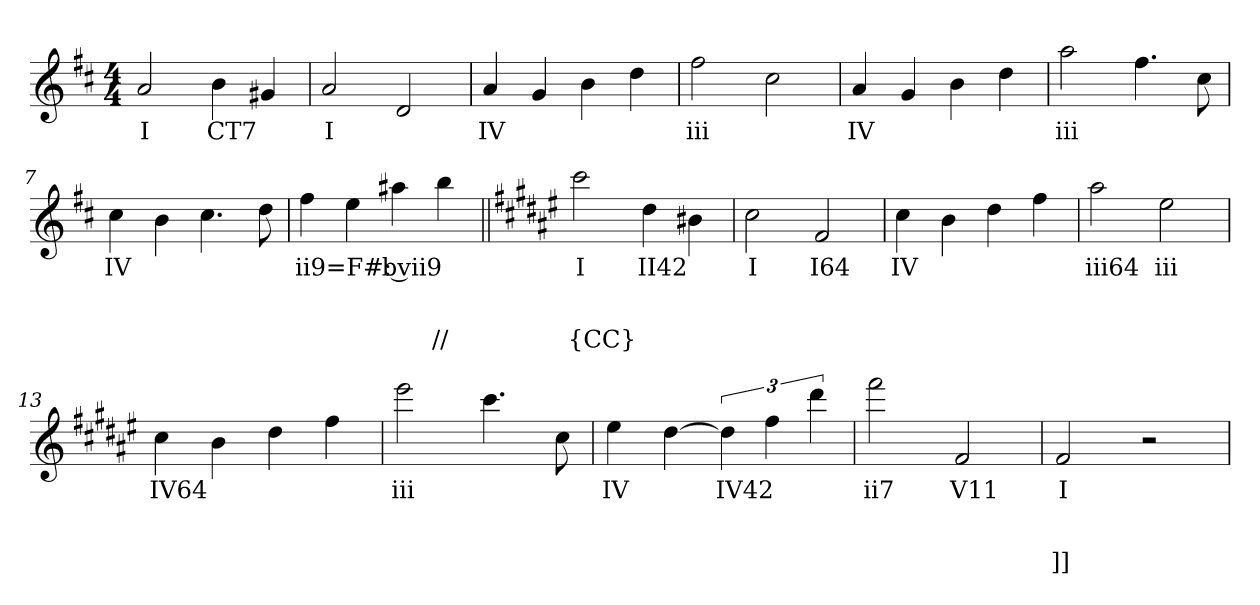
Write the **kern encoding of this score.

**kern	**text	**text	**text	**text
*part1	*part1	*part1	*part1	*part1
*staff1	*staff1	*staff1	*staff1	*staff1
*clefG2	*	*	*	*
*k[f#c#]	*	*	*	*
*D:	*	*	*	*
*M4/4	*	*	*	*
=1	=1	=1	=1	=1
2a	I	.	.	.
4b	CT7	.	.	.
4g#X	.	.	.	.
=2	=2	=2	=2	=2
2a	I	.	.	.
2d	.	.	.	.
=3	=3	=3	=3	=3
4a	IV	.	.	.
4g	.	.	.	.
4b	.	.	.	.
4dd	.	.	.	.
=4	=4	=4	=4	=4
2ff#	iii	.	.	.
2cc#	.	.	.	.
=5	=5	=5	=5	=5
4a	IV	.	.	.
4g	.	.	.	.
4b	.	.	.	.
4dd	.	.	.	.
=6	=6	=6	=6	=6
2aa	iii	.	.	.
4.ff#	.	.	.	.
8cc#	.	.	.	.
=7	=7	=7	=7	=7
4cc#	IV	.	.	.
4b	.	.	.	.
4.cc#	.	.	.	.
8dd	.	.	.	.
=8	=8	=8	=8	=8
4ff#	ii9=F#: bvii9	.	.	.
4ee	.	.	.	.
4aa#X	.	.	.	.
4bb	.	.	.	//
=9||	=9||	=9||	=9||	=9||
*k[f#c#g#d#a#e#]	*	*	*	*
*F#:	*	*	*	*
2ccc#	I	.	.	{CC}
4dd#	II42	.	.	.
4b#X	.	.	.	.
=10	=10	=10	=10	=10
2cc#	I	.	.	.
2f#	I64	.	.	.
=11	=11	=11	=11	=11
4cc#	IV	.	.	.
4b	.	.	.	.
4dd#	.	.	.	.
4ff#	.	.	.	.
=12	=12	=12	=12	=12
2aa#	iii64	.	.	.
2ee#	iii	.	.	.
=13	=13	=13	=13	=13
4cc#	IV64	.	.	.
4b	.	.	.	.
4dd#	.	.	.	.
4ff#	.	.	.	.
=14	=14	=14	=14	=14
2eee#	iii	.	.	.
4.ccc#	.	.	.	.
8cc#	.	.	.	.
=15	=15	=15	=15	=15
4ee#	IV	.	.	.
[4dd#	.	.	.	.
6dd#]	IV42	.	.	.
6ff#	.	.	.	.
6ddd#	.	.	.	.
=16	=16	=16	=16	=16
2fff#	ii7	.	.	.
2f#	V11	.	.	.
=17	=17	=17	=17	=17
2f#	I	.	.	]]
2r	.	.	.	.
=	=	=	=	=
*-	*-	*-	*-	*-
